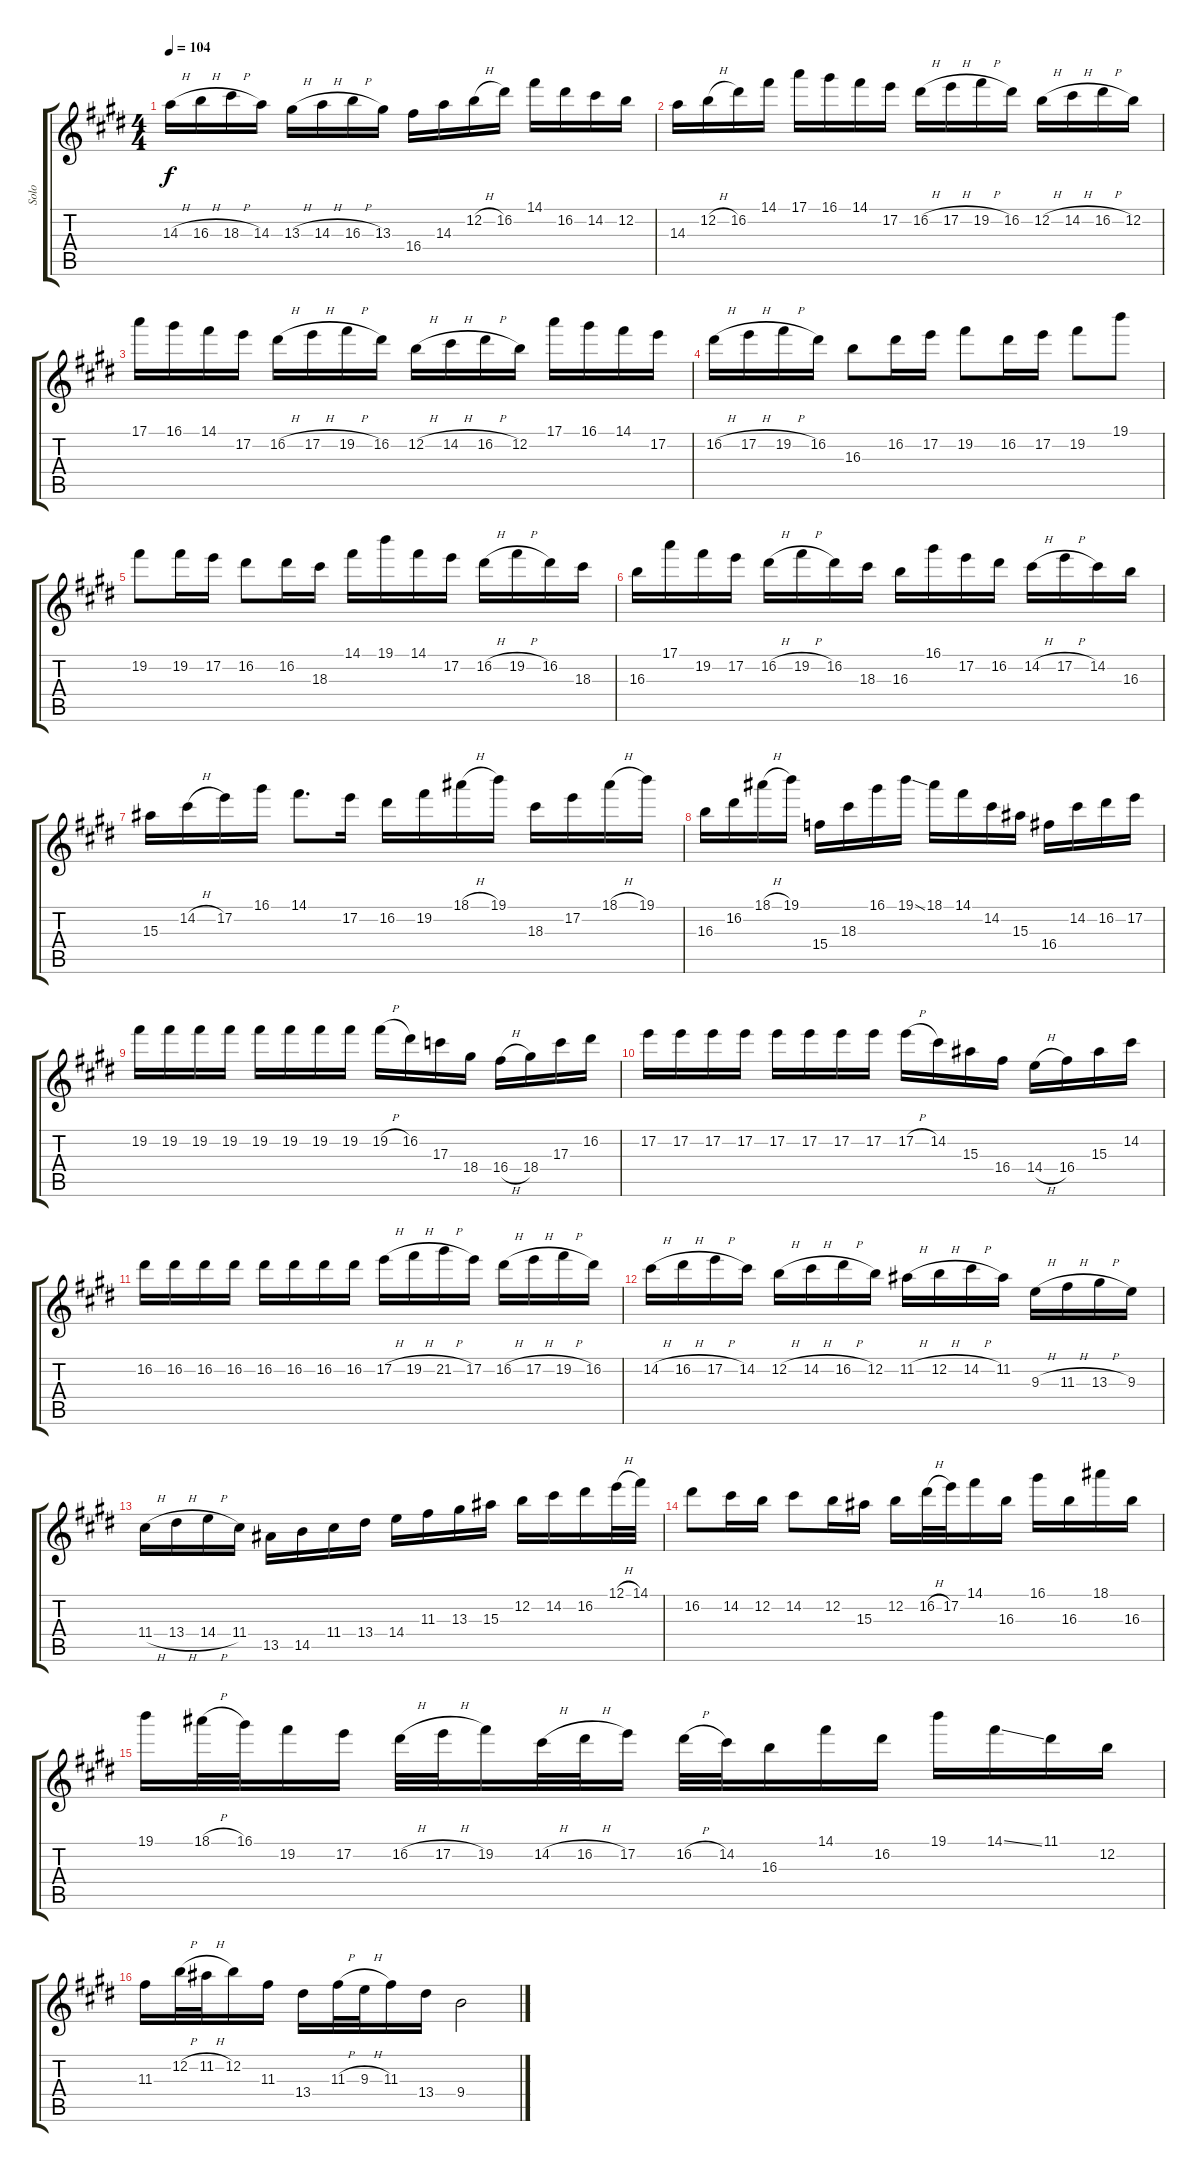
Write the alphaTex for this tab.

\track ("Solo" "Solo") {instrument overdrivenguitar}
\staff {score tabs}
\tuning (E4 B3 G3 D3 A2 E2) {hide}
\ts (4 4)
\tempo 104
\clef g2
\ks e
14.3{h}.16{dy f} 16.3{h}.16 18.3{h}.16 14.3.16 13.3{h}.16 14.3{h}.16 16.3{h}.16 13.3.16 16.4.16 14.3.16 12.2{h}.16 16.2.16 14.1.16 16.2.16 14.2.16 12.2.16 |
14.3.16 12.2{h}.16 16.2.16 14.1.16 17.1.16 16.1.16 14.1.16 17.2.16 16.2{h}.16 17.2{h}.16 19.2{h}.16 16.2.16 12.2{h}.16 14.2{h}.16 16.2{h}.16 12.2.16 |
17.1.16 16.1.16 14.1.16 17.2.16 16.2{h}.16 17.2{h}.16 19.2{h}.16 16.2.16 12.2{h}.16 14.2{h}.16 16.2{h}.16 12.2.16 17.1.16 16.1.16 14.1.16 17.2.16 |
16.2{h}.16 17.2{h}.16 19.2{h}.16 16.2.16 16.3.8 16.2.16 17.2.16 19.2.8 16.2.16 17.2.16 19.2.8 19.1.8 |
19.2.8 19.2.16 17.2.16 16.2.8 16.2.16 18.3.16 14.1.16 19.1.16 14.1.16 17.2.16 16.2{h}.16 19.2{h}.16 16.2.16 18.3.16 |
16.3.16 17.1.16 19.2.16 17.2.16 16.2{h}.16 19.2{h}.16 16.2.16 18.3.16 16.3.16 16.1.16 17.2.16 16.2.16 14.2{h}.16 17.2{h}.16 14.2.16 16.3.16 |
15.3.16 14.2{h}.16 17.2.16 16.1.16 14.1.8{d} 17.2.16 16.2.16 19.2.16 18.1{h}.16 19.1.16 18.3.16 17.2.16 18.1{h}.16 19.1.16 |
16.3.16 16.2.16 18.1{h}.16 19.1.16 15.4.16 18.3.16 16.1.16 19.1{ss}.16 18.1.16 14.1.16 14.2.16 15.3.16 16.4.16 14.2.16 16.2.16 17.2.16 |
19.2.16 19.2.16 19.2.16 19.2.16 19.2.16 19.2.16 19.2.16 19.2.16 19.2{h}.16 16.2.16 17.3.16 18.4.16 16.4{h}.16 18.4.16 17.3.16 16.2.16 |
17.2.16 17.2.16 17.2.16 17.2.16 17.2.16 17.2.16 17.2.16 17.2.16 17.2{h}.16 14.2.16 15.3.16 16.4.16 14.4{h}.16 16.4.16 15.3.16 14.2.16 |
16.2.16 16.2.16 16.2.16 16.2.16 16.2.16 16.2.16 16.2.16 16.2.16 17.2{h}.16 19.2{h}.16 21.2{h}.16 17.2.16 16.2{h}.16 17.2{h}.16 19.2{h}.16 16.2.16 |
14.2{h}.16 16.2{h}.16 17.2{h}.16 14.2.16 12.2{h}.16 14.2{h}.16 16.2{h}.16 12.2.16 11.2{h}.16 12.2{h}.16 14.2{h}.16 11.2.16 9.3{h}.16 11.3{h}.16 13.3{h}.16 9.3.16 |
11.4{h}.16 13.4{h}.16 14.4{h}.16 11.4.16 13.5.16 14.5.16 11.4.16 13.4.16 14.4.16 11.3.16 13.3.16 15.3.16 12.2.16 14.2.16 16.2.16 12.1{h}.32 14.1.32 |
16.2.8 14.2.16 12.2.16 14.2.8 12.2.16 15.3.16 12.2.16 16.2{h}.32 17.2.32 14.1.16 16.3.16 16.1.16 16.3.16 18.1.16 16.3.16 |
19.1.16 18.1{h}.32 16.1.32 19.2.16 17.2.16 16.2{h}.32 17.2{h}.32 19.2.16 14.2{h}.32 16.2{h}.32 17.2.16 16.2{h}.32 14.2.32 16.3.16 14.1.16 16.2.16 19.1.16 14.1{ss}.16 11.1.16 12.2.16 |
11.3.16 12.2{h}.32 11.2{h}.32 12.2.16 11.3.16 13.4.16 11.3{h}.32 9.3{h}.32 11.3.16 13.4.16 9.4.2
